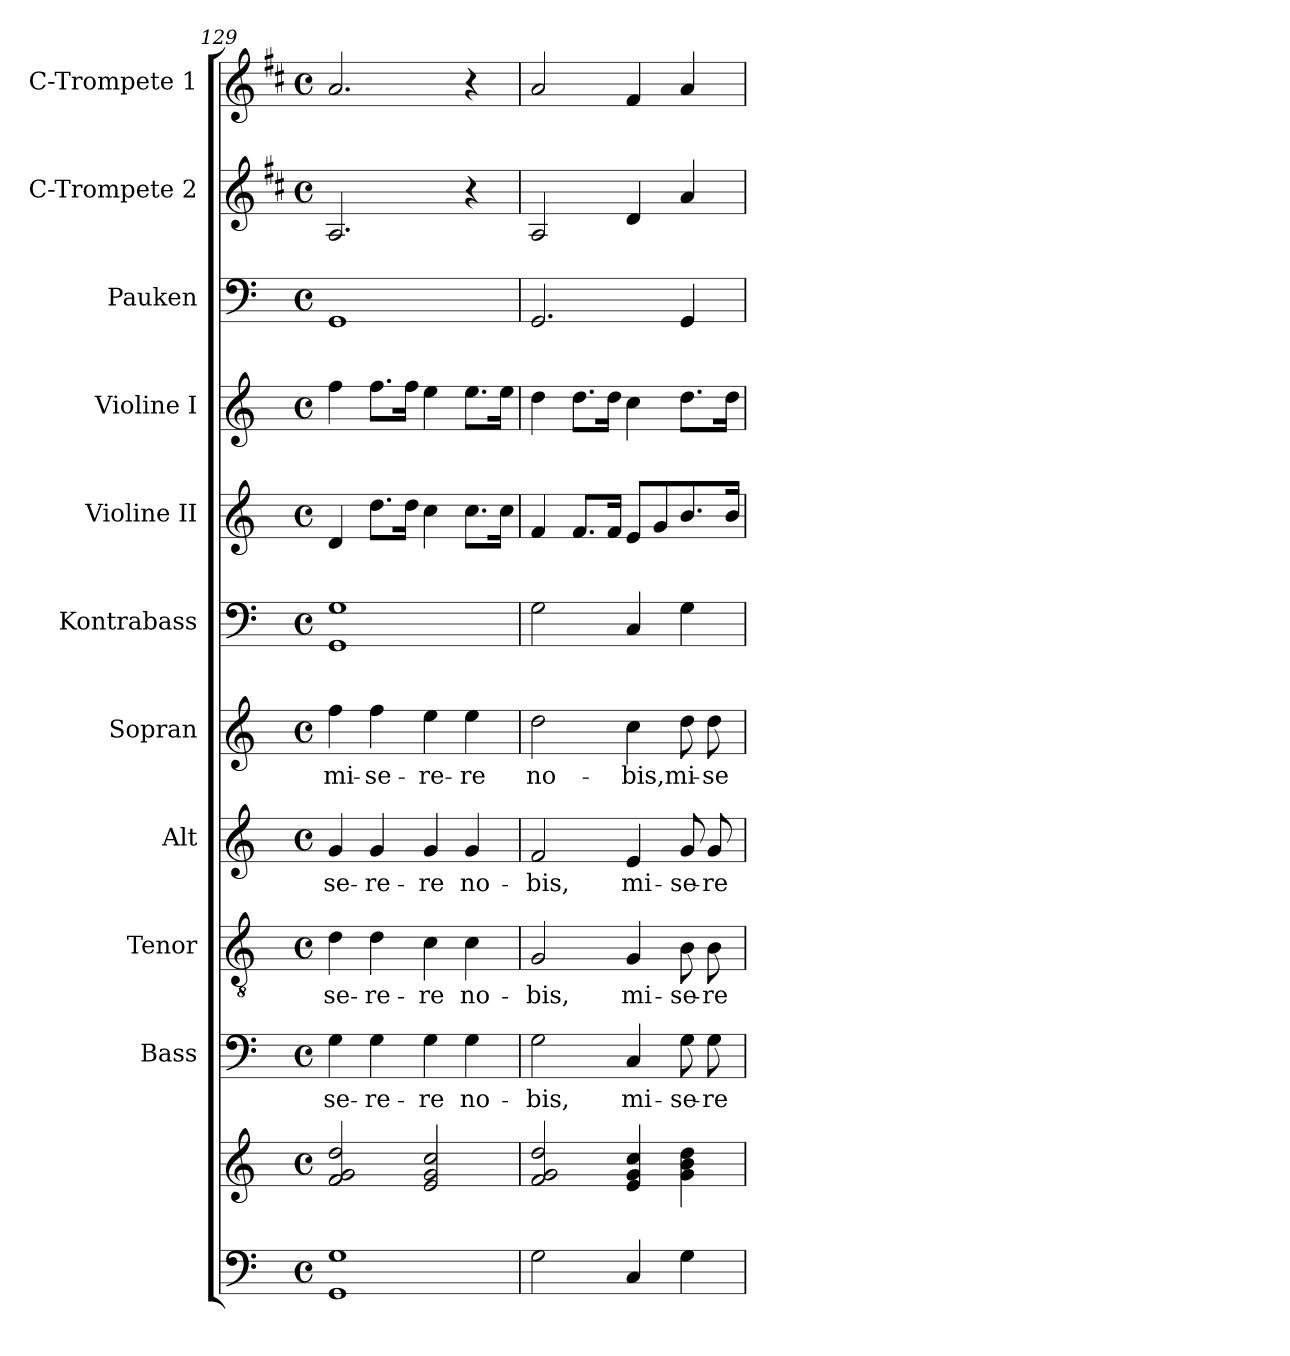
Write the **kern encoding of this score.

**kern	**kern	**kern	**text	**kern	**text	**kern	**text	**kern	**text	**kern	**kern	**kern	**kern	**kern	**kern
*part11	*part11	*part10	*part10	*part9	*part9	*part8	*part8	*part7	*part7	*part6	*part5	*part4	*part3	*part2	*part1
*staff12	*staff11	*staff10	*staff10	*staff9	*staff9	*staff8	*staff8	*staff7	*staff7	*staff6	*staff5	*staff4	*staff3	*staff2	*staff1
*	*	*I"Bass	*	*I"Tenor	*	*I"Alt	*	*I"Sopran	*	*I"Kontrabass	*I"Violine II	*I"Violine I	*I"Pauken	*I"C-Trompete 2	*I"C-Trompete 1
*	*	*I'B.	*	*I'T.	*	*I'A.	*	*I'S.	*	*I'Kb.	*I'Vl. II	*I'Vl. I	*I'Pk.	*I'C Trp. 2	*I'C Trp. 1
!!LO:PB:g=z
*clefF4	*clefG2	*clefF4	*	*clefGv2	*	*clefG2	*	*clefG2	*	*clefF4	*clefG2	*clefG2	*clefF4	*clefG2	*clefG2
*	*	*	*	*	*	*	*	*	*	*ITrd7c12	*	*	*	*ITrd1c2	*ITrd1c2
*k[]	*k[]	*k[]	*	*k[]	*	*k[]	*	*k[]	*	*k[]	*k[]	*k[]	*k[]	*k[]	*k[]
*C:	*C:	*C:	*	*C:	*	*C:	*	*C:	*	*C:	*C:	*C:	*C:	*C:	*C:
*M4/4	*M4/4	*M4/4	*	*M4/4	*	*M4/4	*	*M4/4	*	*M4/4	*M4/4	*M4/4	*M4/4	*M4/4	*M4/4
*met(c)	*met(c)	*met(c)	*	*met(c)	*	*met(c)	*	*met(c)	*	*met(c)	*met(c)	*met(c)	*met(c)	*met(c)	*met(c)
=129	=129	=129	=129	=129	=129	=129	=129	=129	=129	=129	=129	=129	=129	=129	=129
!	!	!	!LO:LY:b	!	!LO:LY:b	!	!LO:LY:b	!	!LO:LY:b	!	!	!	!	!	!
1GG 1G	2f/ 2g/ 2dd/	4G\	-se-	4d\	-se-	4g/	-se-	4ff\	mi-	1GGG 1GG	4d/	4ff\	1GG	2.G/	2.g/
!	!	!	!LO:LY:b	!	!LO:LY:b	!	!LO:LY:b	!	!LO:LY:b	!	!	!	!	!	!
.	.	4G\	-re-	4d\	-re-	4g/	-re-	4ff\	-se-	.	8.dd\L	8.ff\L	.	.	.
.	.	.	.	.	.	.	.	.	.	.	16dd\Jk	16ff\Jk	.	.	.
!	!	!	!LO:LY:b	!	!LO:LY:b	!	!LO:LY:b	!	!LO:LY:b	!	!	!	!	!	!
.	2e/ 2g/ 2cc/	4G\	-re	4c\	-re	4g/	-re	4ee\	-re-	.	4cc\	4ee\	.	.	.
!	!	!	!LO:LY:b	!	!LO:LY:b	!	!LO:LY:b	!	!LO:LY:b	!	!	!	!	!	!
.	.	4G\	no-	4c\	no-	4g/	no-	4ee\	-re	.	8.cc\L	8.ee\L	.	4r	4r
.	.	.	.	.	.	.	.	.	.	.	16cc\Jk	16ee\Jk	.	.	.
=130	=130	=130	=130	=130	=130	=130	=130	=130	=130	=130	=130	=130	=130	=130	=130
!	!	!	!LO:LY:b	!	!LO:LY:b	!	!LO:LY:b	!	!LO:LY:b	!	!	!	!	!	!
2G\	2f/ 2g/ 2dd/	2G\	-bis,	2G/	-bis,	2f/	-bis,	2dd\	no-	2GG\	4f/	4dd\	2.GG/	2G/	2g/
.	.	.	.	.	.	.	.	.	.	.	8.f/L	8.dd\L	.	.	.
.	.	.	.	.	.	.	.	.	.	.	16f/Jk	16dd\Jk	.	.	.
!	!	!	!LO:LY:b	!	!LO:LY:b	!	!LO:LY:b	!	!LO:LY:b	!	!	!	!	!	!
4C/	4e/ 4g/ 4cc/	4C/	mi-	4G/	mi-	4e/	mi-	4cc\	-bis,	4CC/	8e/L	4cc\	.	4c/	4e/
.	.	.	.	.	.	.	.	.	.	.	8g/	.	.	.	.
!	!	!	!LO:LY:b	!	!LO:LY:b	!	!LO:LY:b	!	!LO:LY:b	!	!	!	!	!	!
4G\	4g\ 4b\ 4dd\	8G\	-se-	8B\	-se-	8g/	-se-	8dd\	mi-	4GG\	8.b/	8.dd\L	4GG/	4g/	4g/
!	!	!	!LO:LY:b	!	!LO:LY:b	!	!LO:LY:b	!	!LO:LY:b	!	!	!	!	!	!
.	.	8G\	-re-	8B\	-re-	8g/	-re-	8dd\	-se-	.	.	.	.	.	.
.	.	.	.	.	.	.	.	.	.	.	16b/Jk	16dd\Jk	.	.	.
=	=	=	=	=	=	=	=	=	=	=	=	=	=	=	=
*-	*-	*-	*-	*-	*-	*-	*-	*-	*-	*-	*-	*-	*-	*-	*-
